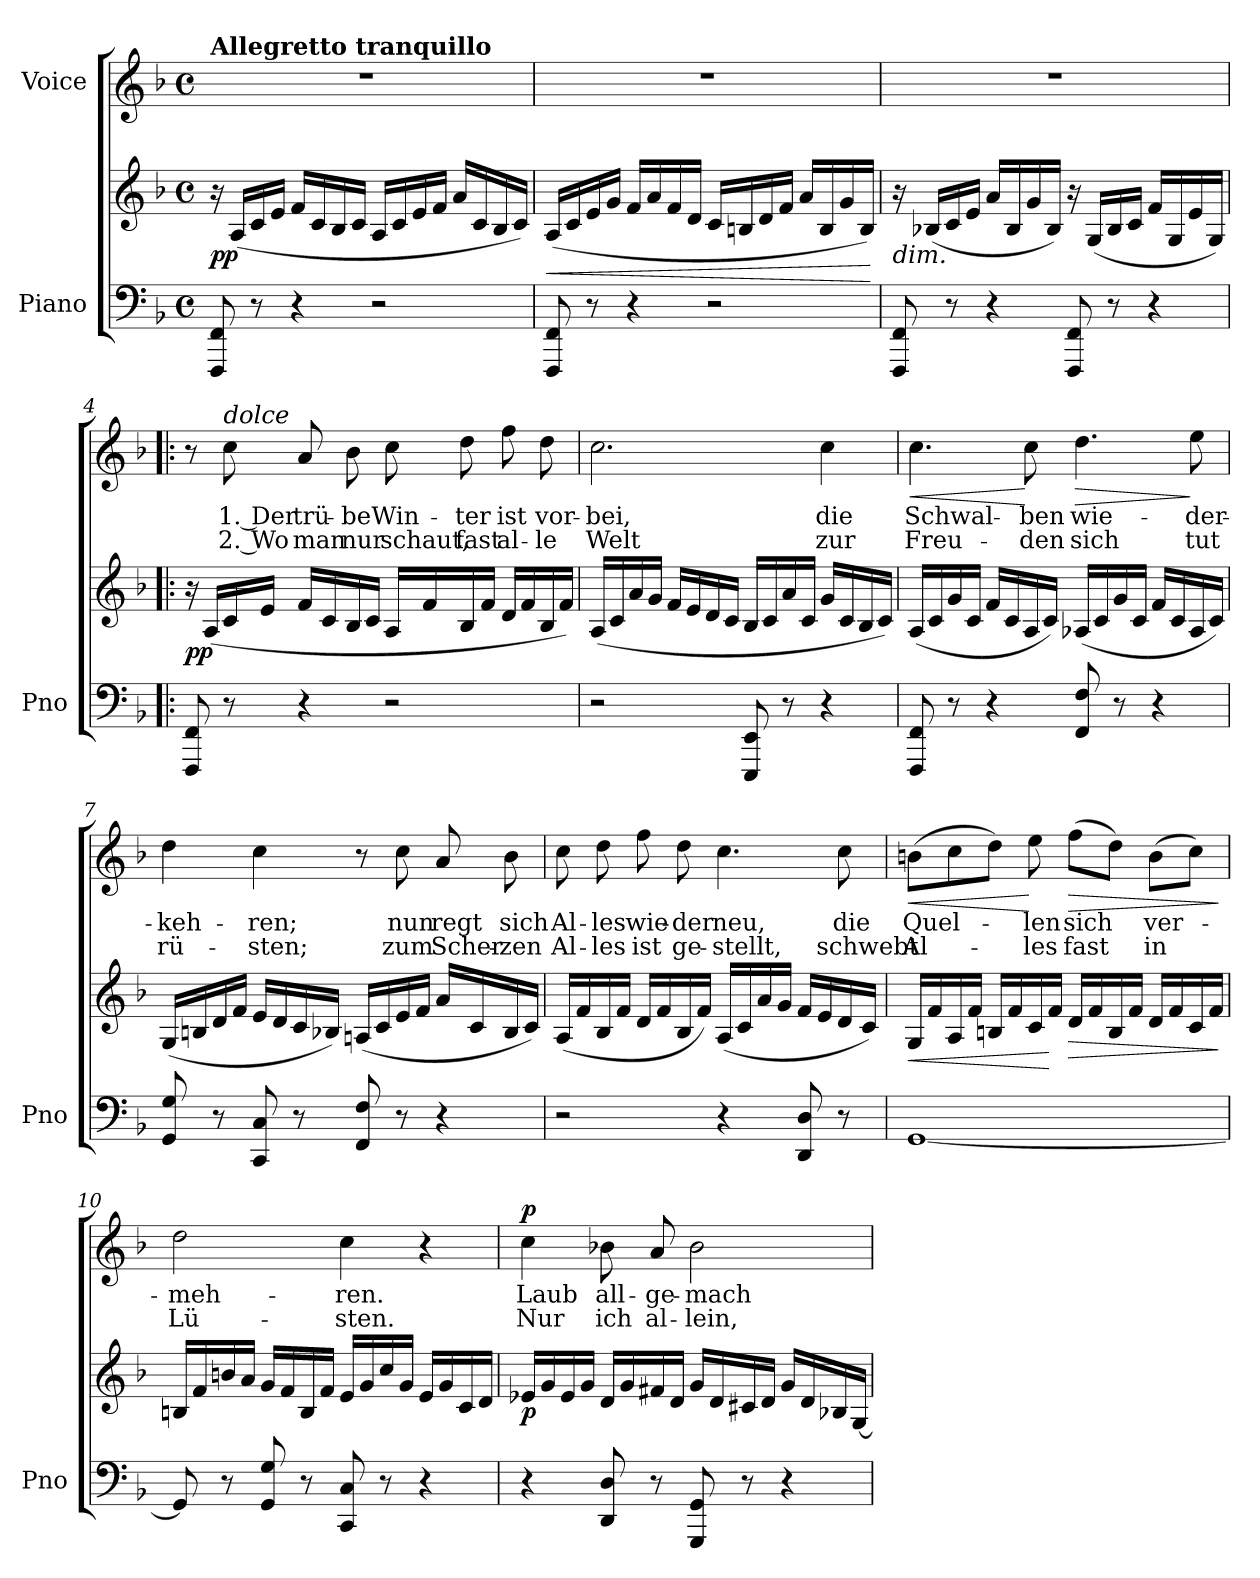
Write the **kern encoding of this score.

**kern	**kern	**dynam	**kern	**text	**text	**dynam
*part2	*part2	*part2	*part1	*part1	*part1	*part1
*staff3	*staff2	*staff2/3	*staff1	*staff1	*staff1	*staff1
*I"Piano	*	*	*I"Voice	*	*	*
*I'Pno	*	*	*	*	*	*
*clefF4	*clefG2	*	*clefG2	*	*	*
*k[b-]	*k[b-]	*	*k[b-]	*	*	*
*M4/4	*M4/4	*	*M4/4	*	*	*
*met(c)	*met(c)	*	*met(c)	*	*	*
=1	=1	=1	=1	=1	=1	=1
!	!	!	!LO:TX:a:B:t=Allegretto tranquillo	!	!	!
!	!	!LO:DY:b	!	!	!	!
8FFF/ 8FF/	16r	pp	1r	.	.	.
.	(<16A/LL	.	.	.	.	.
8r	16c/	.	.	.	.	.
.	16e/JJ	.	.	.	.	.
4r	16f/LL	.	.	.	.	.
.	16c/	.	.	.	.	.
.	16B-/	.	.	.	.	.
.	16c/JJ	.	.	.	.	.
2r	16A/LL	.	.	.	.	.
.	16c/	.	.	.	.	.
.	16e/	.	.	.	.	.
.	16f/JJ	.	.	.	.	.
.	16a/LL	.	.	.	.	.
.	16c/	.	.	.	.	.
.	16B-/	.	.	.	.	.
.	16c/JJ)	.	.	.	.	.
=2	=2	=2	=2	=2	=2	=2
!	!	!LO:HP:b	!	!	!	!
8FFF/ 8FF/	(<16A/LL	<	1r	.	.	.
.	16c/	.	.	.	.	.
8r	16e/	.	.	.	.	.
.	16g/JJ	.	.	.	.	.
4r	16f/LL	.	.	.	.	.
.	16a/	.	.	.	.	.
.	16f/	.	.	.	.	.
.	16d/JJ	.	.	.	.	.
2r	16c/LL	.	.	.	.	.
.	16Bn/	.	.	.	.	.
.	16d/	.	.	.	.	.
.	16f/JJ	.	.	.	.	.
.	16a/LL	.	.	.	.	.
.	16B/	.	.	.	.	.
.	16g/	.	.	.	.	.
.	16B/JJ)	.	.	.	.	.
.	.	[	.	.	.	.
=3	=3	=3	=3	=3	=3	=3
!	!LO:TX:b:i:t=dim.	!	!	!	!	!
8FFF/ 8FF/	16r	.	1r	.	.	.
.	(<16B-X/LL	.	.	.	.	.
8r	16c/	.	.	.	.	.
.	16e/JJ	.	.	.	.	.
4r	16a/LL	.	.	.	.	.
.	16B-/	.	.	.	.	.
.	16g/	.	.	.	.	.
.	16B-/JJ)	.	.	.	.	.
8FFF/ 8FF/	16r	.	.	.	.	.
.	(<16G/LL	.	.	.	.	.
8r	16B-/	.	.	.	.	.
.	16c/JJ	.	.	.	.	.
4r	16f/LL	.	.	.	.	.
.	16G/	.	.	.	.	.
.	16e/	.	.	.	.	.
.	16G/JJ)	.	.	.	.	.
!!LO:LB:g=z
=4!|:	=4!|:	=4!|:	=4!|:	=4!|:	=4!|:	=4!|:
!	!	!LO:DY:b	!	!	!	!
8FFF/ 8FF/	16r	pp	8r	.	.	.
.	(<16A/LL	.	.	.	.	.
!	!	!	!LO:TX:a:i:t=dolce	!	!	!
!	!	!	!	!LO:LY:b	!LO:LY:b	!
8r	16c/	.	8cc\	1. Der	2. Wo	.
.	16e/JJ	.	.	.	.	.
!	!	!	!	!LO:LY:b	!LO:LY:b	!
4r	16f/LL	.	8a/	trü-	man	.
.	16c/	.	.	.	.	.
!	!	!	!	!LO:LY:b	!LO:LY:b	!
.	16B-/	.	8b-\	-be	nur	.
.	16c/JJ	.	.	.	.	.
!	!	!	!	!LO:LY:b	!LO:LY:b	!
2r	16A/LL	.	8cc\	Win-	schaut,	.
.	16f/	.	.	.	.	.
!	!	!	!	!LO:LY:b	!LO:LY:b	!
.	16B-/	.	8dd\	-ter	fast	.
.	16f/JJ	.	.	.	.	.
!	!	!	!	!LO:LY:b	!LO:LY:b	!
.	16d/LL	.	8ff\	ist	al-	.
.	16f/	.	.	.	.	.
!	!	!	!	!LO:LY:b	!LO:LY:b	!
.	16B-/	.	8dd\	vor-	-le	.
.	16f/JJ)	.	.	.	.	.
=5	=5	=5	=5	=5	=5	=5
!	!	!	!	!LO:LY:b	!LO:LY:b	!
2r	(<16A/LL	.	2.cc\	-bei,	Welt	.
.	16c/	.	.	.	.	.
.	16a/	.	.	.	.	.
.	16g/JJ	.	.	.	.	.
.	16f/LL	.	.	.	.	.
.	16e/	.	.	.	.	.
.	16d/	.	.	.	.	.
.	16c/JJ	.	.	.	.	.
8EEE/ 8EE/	16B-/LL	.	.	.	.	.
.	16c/	.	.	.	.	.
8r	16a/	.	.	.	.	.
.	16c/JJ	.	.	.	.	.
!	!	!	!	!LO:LY:b	!LO:LY:b	!
4r	16g/LL	.	4cc\	die	zur	.
.	16c/	.	.	.	.	.
.	16B-/	.	.	.	.	.
.	16c/JJ)	.	.	.	.	.
=6	=6	=6	=6	=6	=6	=6
!	!	!	!	!LO:LY:b	!LO:LY:b	!LO:HP:b
8FFF/ 8FF/	(<16A/LL	.	4.cc\	Schwal-	Freu-	<
.	16c/	.	.	.	.	.
8r	16g/	.	.	.	.	.
.	16c/JJ	.	.	.	.	.
4r	16f/LL	.	.	.	.	.
.	16c/	.	.	.	.	.
!	!	!	!	!LO:LY:b	!LO:LY:b	!
.	16A/	.	8cc\	-ben	-den	[
.	16c/JJ)	.	.	.	.	.
!	!	!	!	!LO:LY:b	!LO:LY:b	!LO:HP:b
8FF/ 8F/	(<16A-X/LL	.	4.dd\	wie-	sich	>
.	16c/	.	.	.	.	.
8r	16g/	.	.	.	.	.
.	16c/JJ	.	.	.	.	.
4r	16f/LL	.	.	.	.	.
.	16c/	.	.	.	.	.
!	!	!	!	!LO:LY:b	!LO:LY:b	!
.	16A-/	.	8ee\	-der-	tut	]
.	16c/JJ)	.	.	.	.	.
!!LO:LB:g=z
=7	=7	=7	=7	=7	=7	=7
!	!	!	!	!LO:LY:b	!LO:LY:b	!
8GG/ 8G/	(<16G/LL	.	4dd\	-keh-	rü-	.
.	16Bn/	.	.	.	.	.
8r	16d/	.	.	.	.	.
.	16f/JJ	.	.	.	.	.
!	!	!	!	!LO:LY:b	!LO:LY:b	!
8CC/ 8C/	16e/LL	.	4cc\	-ren;	-sten;	.
.	16d/	.	.	.	.	.
8r	16c/	.	.	.	.	.
.	16B-X/JJ)	.	.	.	.	.
8FF/ 8F/	(<16An/LL	.	8r	.	.	.
.	16c/	.	.	.	.	.
!	!	!	!	!LO:LY:b	!LO:LY:b	!
8r	16e/	.	8cc\	nun	zum	.
.	16f/JJ	.	.	.	.	.
!	!	!	!	!LO:LY:b	!LO:LY:b	!
4r	16a/LL	.	8a/	regt	Scher-	.
.	16c/	.	.	.	.	.
!	!	!	!	!LO:LY:b	!LO:LY:b	!
.	16B-/	.	8b-\	sich	-zen	.
.	16c/JJ)	.	.	.	.	.
=8	=8	=8	=8	=8	=8	=8
!	!	!	!	!LO:LY:b	!LO:LY:b	!
2r	(<16A/LL	.	8cc\	Al-	Al-	.
.	16f/	.	.	.	.	.
!	!	!	!	!LO:LY:b	!LO:LY:b	!
.	16B-/	.	8dd\	-les	-les	.
.	16f/JJ	.	.	.	.	.
!	!	!	!	!LO:LY:b	!LO:LY:b	!
.	16d/LL	.	8ff\	wie-	ist	.
.	16f/	.	.	.	.	.
!	!	!	!	!LO:LY:b	!LO:LY:b	!
.	16B-/	.	8dd\	-der	ge-	.
.	16f/JJ)	.	.	.	.	.
!	!	!	!	!LO:LY:b	!LO:LY:b	!
4r	(<16A/LL	.	4.cc\	neu,	-stellt,	.
.	16c/	.	.	.	.	.
.	16a/	.	.	.	.	.
.	16g/JJ	.	.	.	.	.
8DD/ 8D/	16f/LL	.	.	.	.	.
.	16e/	.	.	.	.	.
!	!	!	!	!LO:LY:b	!LO:LY:b	!
8r	16d/	.	8cc\	die	schwebt	.
.	16c/JJ)	.	.	.	.	.
=9	=9	=9	=9	=9	=9	=9
!	!	!LO:HP:b	!	!LO:LY:b	!LO:LY:b	!LO:HP:b
[1GG	16G/LL	<	(>8bn\L	Quel-	Al-	<
.	16f/	.	.	.	.	.
.	16A/	.	8cc\	.	.	.
.	16f/JJ	.	.	.	.	.
.	16Bn/LL	.	8dd\J)	.	.	.
.	16f/	.	.	.	.	.
!	!	!	!	!LO:LY:b	!LO:LY:b	!
.	16c/	.	8ee\	-len	-les	[
.	16f/JJ	[	.	.	.	.
!	!	!LO:HP:b	!	!LO:LY:b	!LO:LY:b	!LO:HP:b
.	16d/LL	>	(>8ff\L	sich	fast	>
.	16f/	.	.	.	.	.
.	16B/	.	8dd\J)	.	.	.
.	16f/JJ	.	.	.	.	.
!	!	!	!	!LO:LY:b	!LO:LY:b	!
.	16d/LL	.	(>8b\L	ver-	in	.
.	16f/	.	.	.	.	.
.	16c/	.	8cc\J)	.	.	.
.	16f/JJ	.	.	.	.	.
.	.	]	.	.	.	]
!!LO:LB:g=z
=10	=10	=10	=10	=10	=10	=10
!	!	!	!	!LO:LY:b	!LO:LY:b	!
8GG/]	16Bn/LL	.	2dd\	-meh-	Lü-	.
.	16f/	.	.	.	.	.
8r	16bn/	.	.	.	.	.
.	16a/JJ	.	.	.	.	.
8GG/ 8G/	16g/LL	.	.	.	.	.
.	16f/	.	.	.	.	.
8r	16B/	.	.	.	.	.
.	16f/JJ	.	.	.	.	.
!	!	!	!	!LO:LY:b	!LO:LY:b	!
8CC/ 8C/	16e/LL	.	4cc\	-ren.	-sten.	.
.	16g/	.	.	.	.	.
8r	16cc/	.	.	.	.	.
.	16g/JJ	.	.	.	.	.
4r	16e/LL	.	4r	.	.	.
.	16g/	.	.	.	.	.
.	16c/	.	.	.	.	.
.	16d/JJ	.	.	.	.	.
=11	=11	=11	=11	=11	=11	=11
!	!	!LO:DY:b	!	!LO:LY:b	!LO:LY:b	!LO:DY:a
4r	16e-X/LL	p	4cc\	Laub	Nur	p
.	16g/	.	.	.	.	.
.	16e-/	.	.	.	.	.
.	16g/JJ	.	.	.	.	.
!	!	!	!	!LO:LY:b	!LO:LY:b	!
8DD/ 8D/	16d/LL	.	8b-X\	all-	ich	.
.	16g/	.	.	.	.	.
!	!	!	!	!LO:LY:b	!LO:LY:b	!
8r	16f#X/	.	8a/	-ge-	al-	.
.	16d/JJ	.	.	.	.	.
!	!	!	!	!LO:LY:b	!LO:LY:b	!
8GGG/ 8GG/	16g/LL	.	2b-\	-mach	-lein,	.
.	16d/	.	.	.	.	.
8r	16c#X/	.	.	.	.	.
.	16d/JJ	.	.	.	.	.
4r	16g/LL	.	.	.	.	.
.	16d/	.	.	.	.	.
.	16B-X/	.	.	.	.	.
.	[16G/JJ	.	.	.	.	.
=	=	=	=	=	=	=
*-	*-	*-	*-	*-	*-	*-
